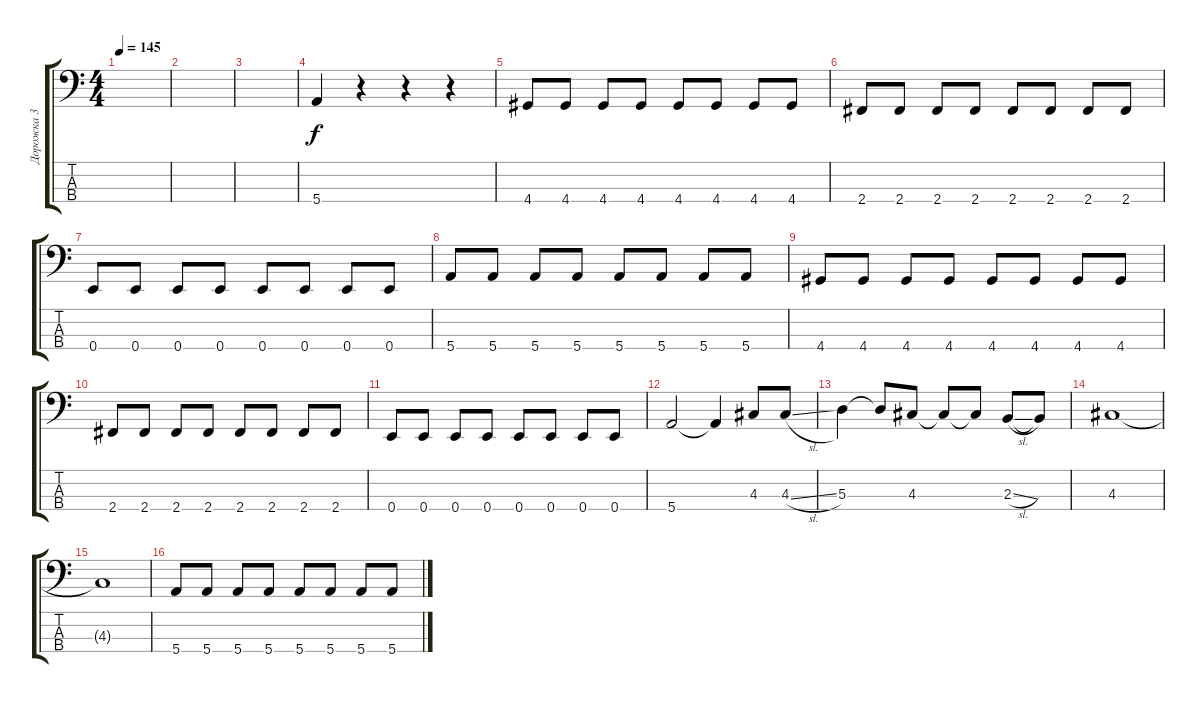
\track ("Дорожка 3" "Дорожка 3") {instrument electricbassfinger}
\staff {score tabs}
\tuning (G2 D2 A1 E1) {hide}
\ts (4 4)
\tempo 145
\clef f4
\ks c
|
|
|
5.4.4 r.4 r.4 r.4 |
4.4.8 4.4.8 4.4.8 4.4.8 4.4.8 4.4.8 4.4.8 4.4.8 |
2.4.8 2.4.8 2.4.8 2.4.8 2.4.8 2.4.8 2.4.8 2.4.8 |
0.4.8 0.4.8 0.4.8 0.4.8 0.4.8 0.4.8 0.4.8 0.4.8 |
5.4.8 5.4.8 5.4.8 5.4.8 5.4.8 5.4.8 5.4.8 5.4.8 |
4.4.8 4.4.8 4.4.8 4.4.8 4.4.8 4.4.8 4.4.8 4.4.8 |
2.4.8 2.4.8 2.4.8 2.4.8 2.4.8 2.4.8 2.4.8 2.4.8 |
0.4.8 0.4.8 0.4.8 0.4.8 0.4.8 0.4.8 0.4.8 0.4.8 |
5.4.2 5.4{t}.4 4.3.8 4.3{sl}.8 |
5.3.4 5.3{t}.8 4.3.8 4.3{t}.8 4.3{t}.8 2.3{sl}.8 2.3{t}.8 |
4.3.1 |
4.3{t}.1 |
5.4.8 5.4.8 5.4.8 5.4.8 5.4.8 5.4.8 5.4.8 5.4.8
